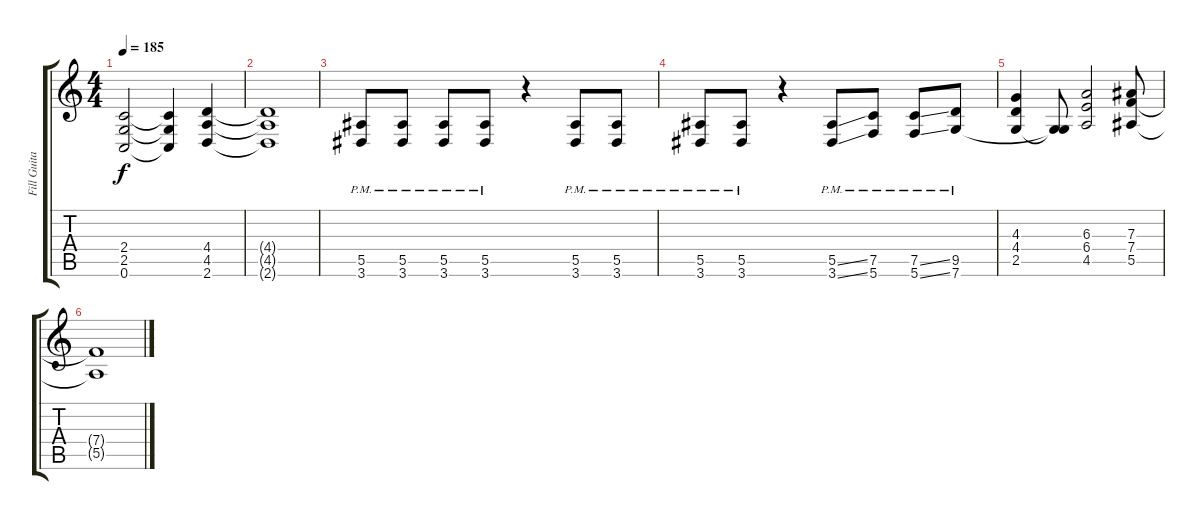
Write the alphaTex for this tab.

\track ("Fill Guitar" "Fill Guita") {instrument distortionguitar}
\staff {score tabs}
\tuning (C4 G3 Eb3 Bb2 F2 C2) {hide}
\ts (4 4)
\tempo 185
\clef g2
\ks c
(2.4 2.5 0.6).2{dy f} (2.4{t} 2.5{t} 0.6{t}).4 (4.4 4.5 2.6).4 |
(4.4{t} 4.5{t} 2.6{t}).1 |
(5.5{pm} 3.6{pm}).8 (5.5{pm} 3.6{pm}).8 (5.5{pm} 3.6{pm}).8 (5.5{pm} 3.6{pm}).8 r.4 (5.5{pm} 3.6{pm}).8 (5.5{pm} 3.6{pm}).8 |
(5.5{pm} 3.6{pm}).8 (5.5{pm} 3.6{pm}).8 r.4 (5.5{ss pm} 3.6{ss pm}).8 (7.5{pm} 5.6{pm}).8 (7.5{ss pm} 5.6{ss pm}).8 (9.5{pm} 7.6{pm}).8 |
(4.3 4.4 2.5).4 (2.5{t} 7.6{t}).8 (6.3 6.4 4.5).2 (7.3 7.4 5.5).8 |
(7.4{t} 5.5{t}).1
